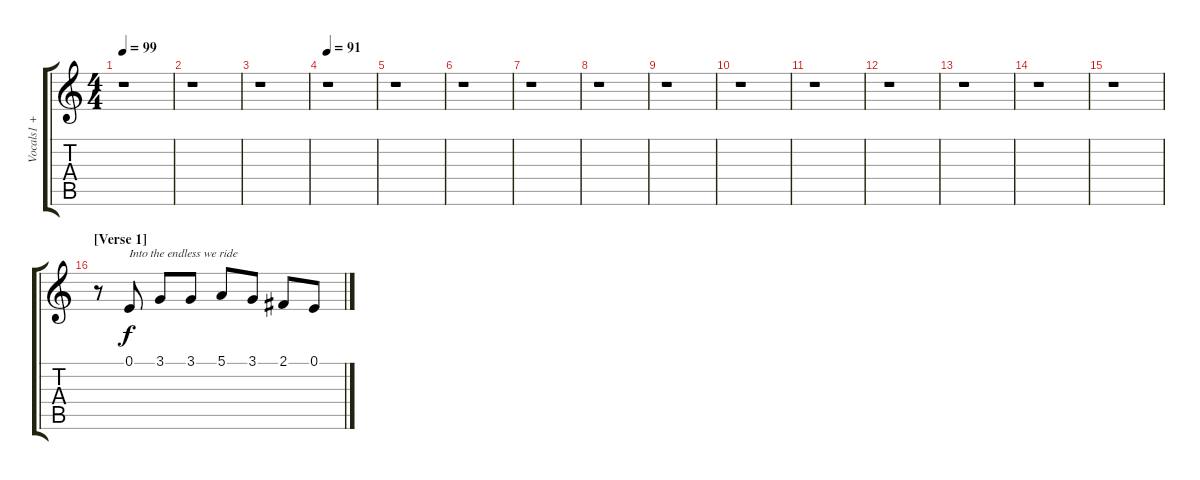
\track ("Vocals1 + Lyrics" "Vocals1 + ") {instrument frenchhorn}
\staff {score tabs}
\tuning (E4 B3 G3 D3 A2 E2) {hide}
\ts (4 4)
\tempo 99
\clef g2
\ks c
r.1{dy f} |
r.1 |
r.1 |
\section ("" "")
\tempo 91
r.1 |
r.1 |
r.1 |
r.1 |
r.1 |
r.1 |
r.1 |
r.1 |
\section ("" "")
r.1 |
r.1 |
r.1 |
r.1 |
\section ("" "[Verse 1]")
r.8 0.1.8{txt "Into the endless we ride"} 3.1.8 3.1.8 5.1.8 3.1.8 2.1.8 0.1.8
